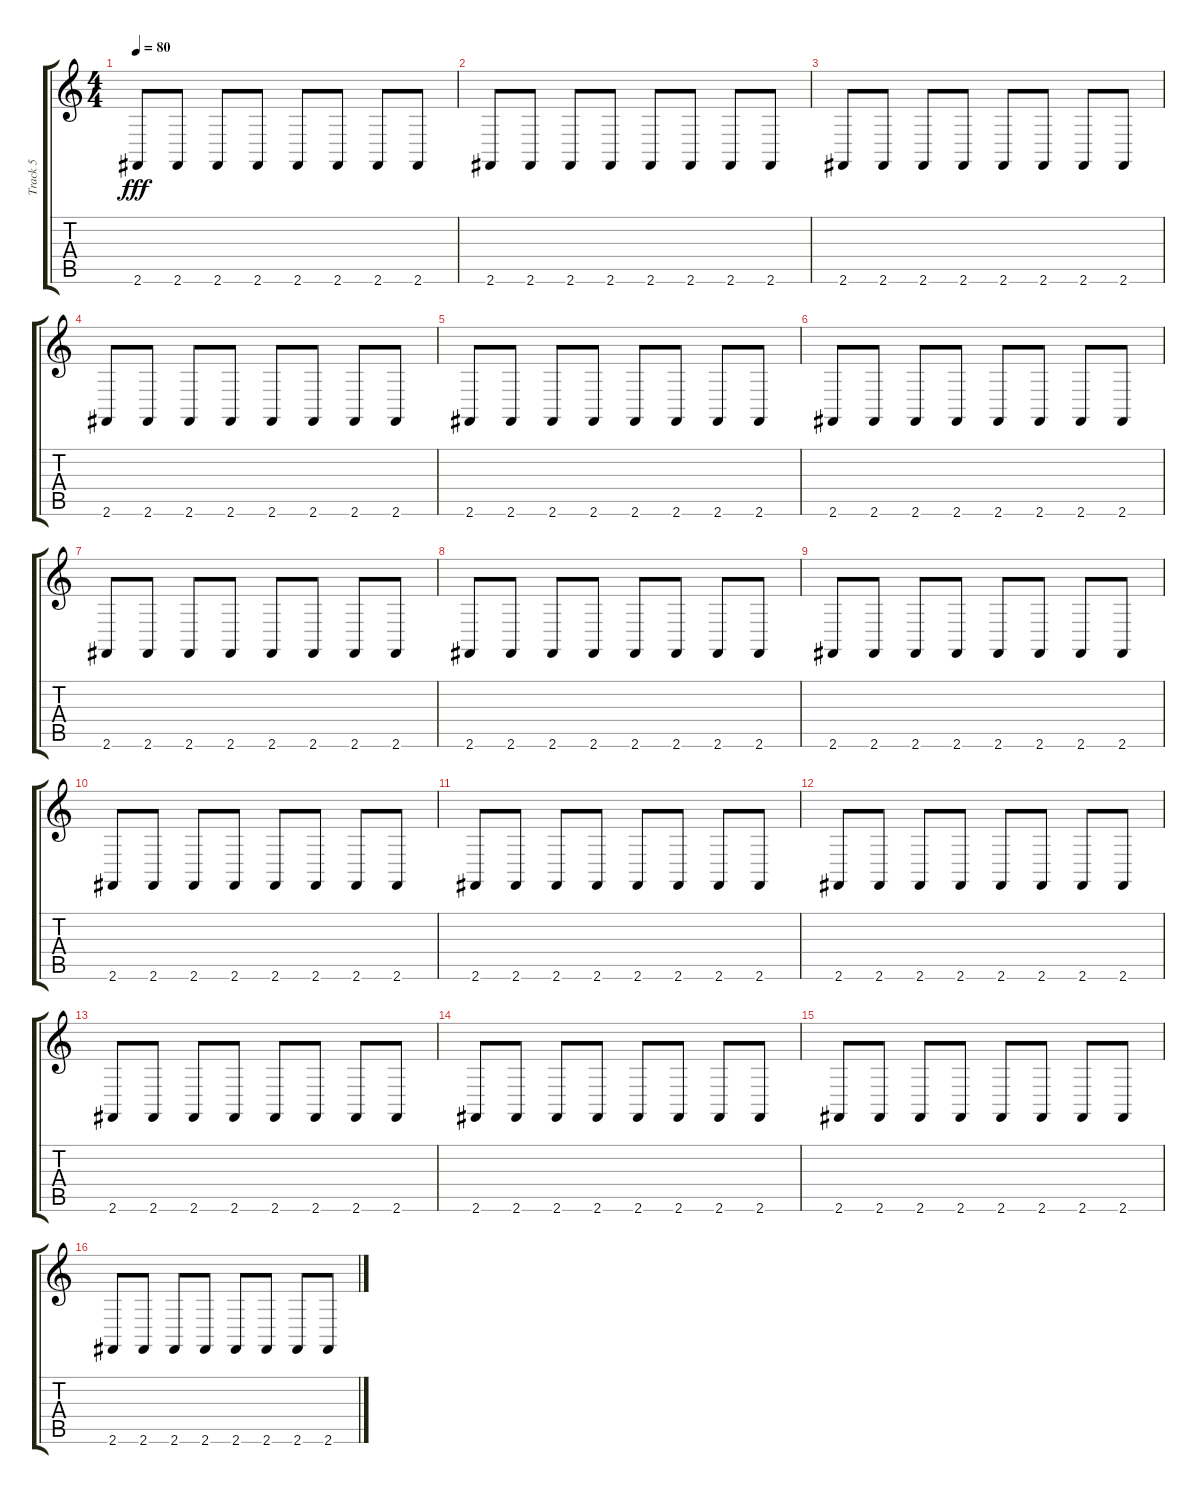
\track ("Track 5" "Track 5") {instrument synthdrum}
\staff {score tabs}
\tuning (E4 B3 G3 D3 A2 E2) {hide}
\ts (4 4)
\tempo 80
\clef g2
\ks c
2.6.8{dy fff} 2.6.8 2.6.8 2.6.8 2.6.8 2.6.8 2.6.8 2.6.8 |
2.6.8 2.6.8 2.6.8 2.6.8 2.6.8 2.6.8 2.6.8 2.6.8 |
2.6.8 2.6.8 2.6.8 2.6.8 2.6.8 2.6.8 2.6.8 2.6.8 |
2.6.8 2.6.8 2.6.8 2.6.8 2.6.8 2.6.8 2.6.8 2.6.8 |
2.6.8 2.6.8 2.6.8 2.6.8 2.6.8 2.6.8 2.6.8 2.6.8 |
2.6.8 2.6.8 2.6.8 2.6.8 2.6.8 2.6.8 2.6.8 2.6.8 |
2.6.8 2.6.8 2.6.8 2.6.8 2.6.8 2.6.8 2.6.8 2.6.8 |
2.6.8 2.6.8 2.6.8 2.6.8 2.6.8 2.6.8 2.6.8 2.6.8 |
2.6.8 2.6.8 2.6.8 2.6.8 2.6.8 2.6.8 2.6.8 2.6.8 |
2.6.8 2.6.8 2.6.8 2.6.8 2.6.8 2.6.8 2.6.8 2.6.8 |
2.6.8 2.6.8 2.6.8 2.6.8 2.6.8 2.6.8 2.6.8 2.6.8 |
2.6.8 2.6.8 2.6.8 2.6.8 2.6.8 2.6.8 2.6.8 2.6.8 |
2.6.8 2.6.8 2.6.8 2.6.8 2.6.8 2.6.8 2.6.8 2.6.8 |
2.6.8 2.6.8 2.6.8 2.6.8 2.6.8 2.6.8 2.6.8 2.6.8 |
2.6.8 2.6.8 2.6.8 2.6.8 2.6.8 2.6.8 2.6.8 2.6.8 |
2.6.8 2.6.8 2.6.8 2.6.8 2.6.8 2.6.8 2.6.8 2.6.8
